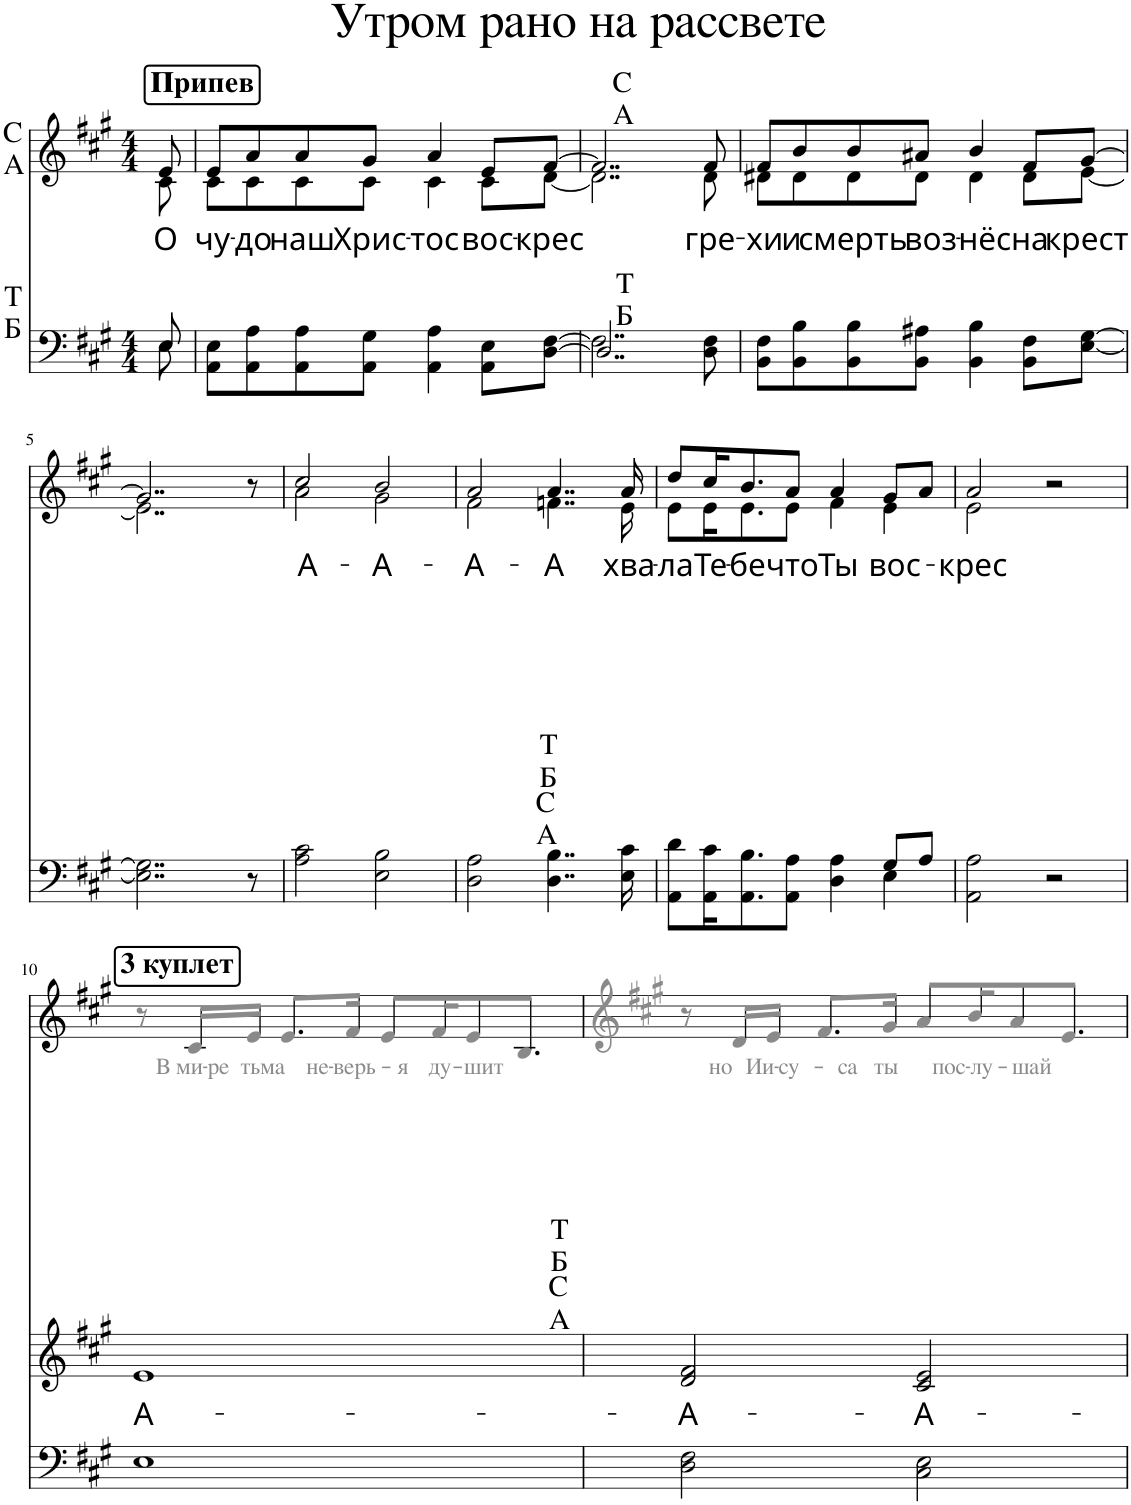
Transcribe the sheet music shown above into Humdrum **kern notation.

**kern	**kern	**text	**kern	**text
*part3	*part2	*part2	*part1	*part1
*staff3	*staff2	*staff2	*staff1	*staff1
*I"Мужчина	*I"Женщина	*	*I"Piano	*
*	*	*	*I'Pno	*
*clefF4	*clefG2	*	*clefG2	*
*k[f#c#g#]	*k[f#c#g#]	*	*k[f#c#g#]	*
*M4/4	*M4/4	*	*M4/4	*
!!LO:REH:place=s1:a:B:cj:fs=14:t=Припев
=1	=1	=1	=1	=1
*^	*^	*	*	*
!	!	!	!	!	!LO:TX:a:t=С	!
!	!	!	!	!	!LO:TX:a:t=А	!
!	!	!	!	!	!LO:TX:b:t=Т	!
!	!	!	!	!	!LO:TX:b:t=Б	!
!	!	!	!	!LO:LY:b	!	!
8E/	8E\	8e/	8c#\	О	8r	.
=2	=2	=2	=2	=2	=2	=2
!	!	!	!	!LO:LY:b	!	!
*v	*v	*	*	*	*	*
8AA\ 8E\L	8e/L	8c#\L	чу-	1r	.
!	!	!	!LO:LY:b	!	!
8AA\ 8A\	8a/	8c#\	-до	.	.
!	!	!	!LO:LY:b	!	!
8AA\ 8A\	8a/	8c#\	наш	.	.
!	!	!	!LO:LY:b	!	!
8AA\ 8G#\J	8g#/J	8c#\J	Хрис-	.	.
!	!	!	!LO:LY:b	!	!
4AA\ 4A\	4a/	4c#\	-тос	.	.
!	!	!	!LO:LY:b	!	!
8AA\ 8E\L	8e/L	8c#\L	вос-	.	.
!	!	!	!LO:LY:b	!	!
[8D\ [>8F#\J	[8f#/J	[8d\J	-крес	.	.
=3	=3	=3	=3	=3	=3
*^	*	*	*	*	*
2..F#\]	2..D/]	2..f#/]	2..d\]	.	1r	.
!	!	!	!	!LO:LY:b	!	!
8D\ 8F#\	8ryy	8f#/	8d\	гре-	.	.
=4	=4	=4	=4	=4	=4	=4
!	!	!	!	!	!LO:TX:b:t=Т	!
!	!	!	!	!	!LO:TX:b:t=Б	!
!	!	!	!	!	!LO:TX:a:t=С	!
!	!	!	!	!	!LO:TX:a:t=А	!
!	!	!	!	!LO:LY:b	!	!
*v	*v	*	*	*	*	*
8BB\ 8F#\L	8f#/L	8d#X\L	-хи	1r	.
!	!	!	!LO:LY:b	!	!
8BB\ 8B\	8b/	8d#\	и	.	.
!	!	!	!LO:LY:b	!	!
8BB\ 8B\	8b/	8d#\	смерть	.	.
!	!	!	!LO:LY:b	!	!
8BB\ 8A#X\J	8a#X/J	8d#\J	воз-	.	.
!	!	!	!LO:LY:b	!	!
4BB\ 4B\	4b/	4d#\	-нёс	.	.
!	!	!	!LO:LY:b	!	!
8BB\ 8F#\L	8f#/L	8d#\L	на	.	.
!	!	!	!LO:LY:b	!	!
[8E\ [8G#\J	[8g#/J	[8e\J	крест	.	.
!!LO:LB:g=z
=5	=5	=5	=5	=5	=5
2..E\] 2..G#\]	2..g#/]	2..e\]	.	1r	.
8r	8r	8ryy	.	.	.
=6	=6	=6	=6	=6	=6
!	!	!	!LO:LY:b	!	!
2A\ 2c#\	2cc#/	2a\	А-	1r	.
!	!	!	!LO:LY:b	!	!
2E\ 2B\	2b/	2g#\	-А-	.	.
=7	=7	=7	=7	=7	=7
!	!	!	!LO:LY:b	!	!
2D\ 2A\	2a/	2f#\	-А-	1r	.
!	!	!	!LO:LY:b	!	!
4..D\ 4..B\	4..a/	4..fn\	-А	.	.
!	!	!	!LO:LY:b	!	!
16E\ 16c#\	16a/	16e\	хва-	.	.
=8	=8	=8	=8	=8	=8
*	*	*	*	*k[f#c#g#]	*
*^	*	*	*	*	*
!	!	!	!	!	!LO:TX:b:t=Т	!
!	!	!	!	!	!LO:TX:b:t=Б	!
!	!	!	!	!	!LO:TX:b:t=С	!
!	!	!	!	!	!LO:TX:b:t=А	!
!	!	!	!	!LO:LY:b	!	!
8AA\ 8d\L	2.ryy	8dd/L	8e\L	-ла	1r	.
!	!	!	!	!LO:LY:b	!	!
16AA\ 16c#\K	.	16cc#/K	16e\K	Те-	.	.
!	!	!	!	!LO:LY:b	!	!
8.AA\ 8.B\	.	8.b/	8.e\	-бе	.	.
!	!	!	!	!LO:LY:b	!	!
8AA\ 8A\J	.	8a/J	8e\J	что	.	.
!	!	!	!	!LO:LY:b	!	!
4D\ 4A\	.	4a/	4f#\	Ты	.	.
!	!	!	!	!LO:LY:b	!	!
8G#/L	4E\	8g#/L	4e\	вос-	.	.
8A/J	.	8a/J	.	.	.	.
*v	*v	*	*	*	*	*
=9	=9	=9	=9	=9	=9
!	!	!	!LO:LY:b	!	!
2AA\ 2A\	2a/	2e\	-крес	1r	.
2r	2r	2ryy	.	.	.
!!LO:LB:g=z
!!LO:REH:place=s1:a:B:cj:fs=14:t=3 куплет
=10	=10	=10	=10	=10	=10
!	!	!	!LO:LY:b	!	!
*	*v	*v	*	*	*
1E	1e	А-	8r	.
!	!	!	!	!LO:LY:b:color=#8A8A8A
.	.	.	16c#i/LL	В ми-
!	!	!	!	!LO:LY:b:color=#8A8A8A
.	.	.	16ei/JJ	-ре
!	!	!	!	!LO:LY:b:color=#8A8A8A
.	.	.	8.ei/L	тьма
!	!	!	!	!LO:LY:b:color=#8A8A8A
.	.	.	16f#i/Jk	не-
!	!	!	!	!LO:LY:b:color=#8A8A8A
.	.	.	8ei/L	-верь-
!	!	!	!	!LO:LY:b:color=#8A8A8A
.	.	.	16f#i/K	-я
!	!	!	!	!LO:LY:b:color=#8A8A8A
.	.	.	8ei/	ду-
!	!	!	!	!LO:LY:b:color=#8A8A8A
.	.	.	8.Bi/J	-шит
=11	=11	=11	=11	=11
*	*	*	*k[f#c#g#]	*
!	!	!	!LO:TX:b:t=Т	!
!	!	!	!LO:TX:b:t=Б	!
!	!	!	!LO:TX:b:t=С	!
!	!	!	!LO:TX:b:t=А	!
!	!	!LO:LY:b	!	!
2D\ 2F#\	2d/ 2f#/	-А-	8r	.
!	!	!	!	!LO:LY:b:color=#8A8A8A
.	.	.	16di/LL	но
!	!	!	!	!LO:LY:b:color=#8A8A8A
.	.	.	16ei/JJ	Ии-
!	!	!	!	!LO:LY:b:color=#8A8A8A
.	.	.	8.f#i/L	-су-
!	!	!	!	!LO:LY:b:color=#8A8A8A
.	.	.	16g#i/Jk	-са
!	!	!LO:LY:b	!	!LO:LY:b:color=#8A8A8A
2C#\ 2E\	2c#/ 2e/	-А-	8ai/L	ты
!	!	!	!	!LO:LY:b:color=#8A8A8A
.	.	.	16bi/K	пос-
!	!	!	!	!LO:LY:b:color=#8A8A8A
.	.	.	8ai/	-лу-
!	!	!	!	!LO:LY:b:color=#8A8A8A
.	.	.	8.ei/J	-шай
=	=	=	=	=
*-	*-	*-	*-	*-
